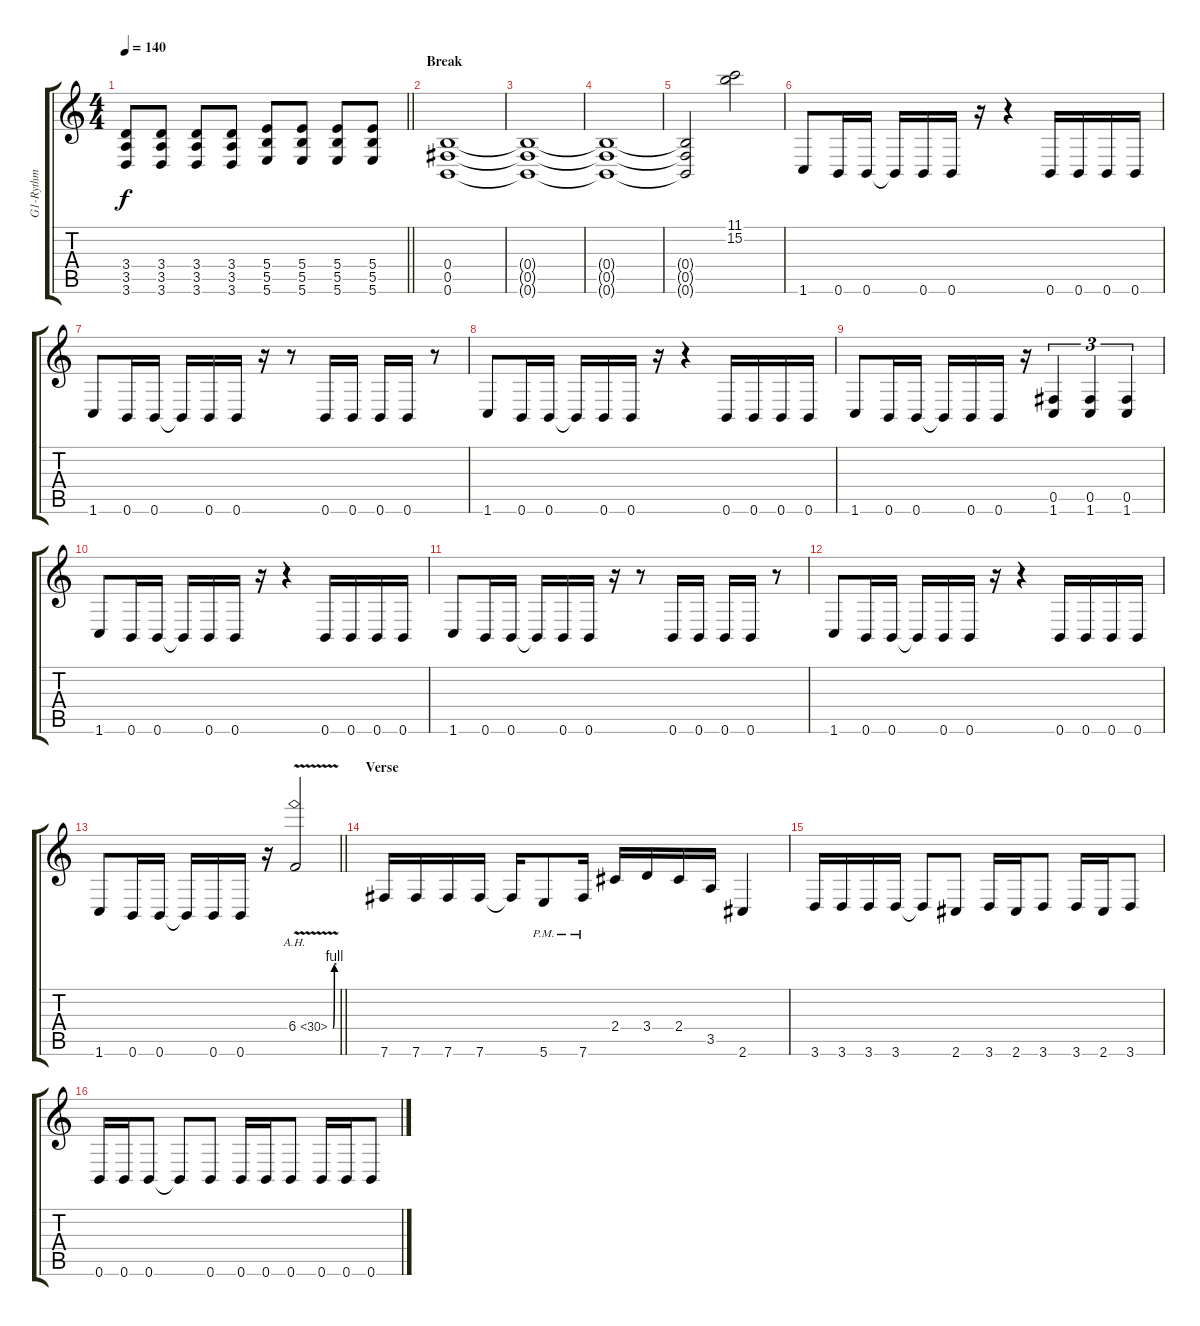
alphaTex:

\track ("G1-Rythm" "G1-Rythm") {instrument distortionguitar}
\staff {score tabs}
\tuning (Db4 Ab3 E3 B2 Gb2 B1) {hide}
\ts (4 4)
\tempo 140
\clef g2
\barLineRight lightlight
\ks c
(3.4 3.5 3.6).8{dy f} (3.4 3.5 3.6).8 (3.4 3.5 3.6).8 (3.4 3.5 3.6).8 (5.4 5.5 5.6).8 (5.4 5.5 5.6).8 (5.4 5.5 5.6).8 (5.4 5.5 5.6).8 |
\section ("" "Break")
(0.4 0.5 0.6).1 |
(0.4{t} 0.5{t} 0.6{t}).1 |
(0.4{t} 0.5{t} 0.6{t}).1 |
(0.4{t} 0.5{t} 0.6{t}).2 (11.1 15.2).2 |
1.6.8 0.6.16 0.6.16 0.6{t}.16 0.6.16 0.6.16 r.16 r.4 0.6.16 0.6.16 0.6.16 0.6.16 |
1.6.8 0.6.16 0.6.16 0.6{t}.16 0.6.16 0.6.16 r.16 r.8 0.6.16 0.6.16 0.6.16 0.6.16 r.8 |
1.6.8 0.6.16 0.6.16 0.6{t}.16 0.6.16 0.6.16 r.16 r.4 0.6.16 0.6.16 0.6.16 0.6.16 |
1.6.8 0.6.16 0.6.16 0.6{t}.16 0.6.16 0.6.16 r.16 (0.5 1.6).4{tu (3 2)} (0.5 1.6).4{tu (3 2)} (0.5 1.6).4{tu (3 2)} |
1.6.8 0.6.16 0.6.16 0.6{t}.16 0.6.16 0.6.16 r.16 r.4 0.6.16 0.6.16 0.6.16 0.6.16 |
1.6.8 0.6.16 0.6.16 0.6{t}.16 0.6.16 0.6.16 r.16 r.8 0.6.16 0.6.16 0.6.16 0.6.16 r.8 |
1.6.8 0.6.16 0.6.16 0.6{t}.16 0.6.16 0.6.16 r.16 r.4 0.6.16 0.6.16 0.6.16 0.6.16 |
\barLineRight lightlight
1.6.8 0.6.16 0.6.16 0.6{t}.16 0.6.16 0.6.16 r.16 6.4{be (custom 0 0 15 0 30 4 60 4) ah 24 v}.2 |
\section ("" "Verse")
7.6.16 7.6.16 7.6.16 7.6.16 7.6{t}.16 5.6{pm}.8 7.6{pm}.16 2.4.16 3.4.16 2.4.16 3.5.16 2.6.4 |
3.6.16 3.6.16 3.6.16 3.6.16 3.6{t}.8 2.6.8 3.6.16 2.6.16 3.6.8 3.6.16 2.6.16 3.6.8 |
0.6.16 0.6.16 0.6.8 0.6{t}.8 0.6.8 0.6.16 0.6.16 0.6.8 0.6.16 0.6.16 0.6.8
